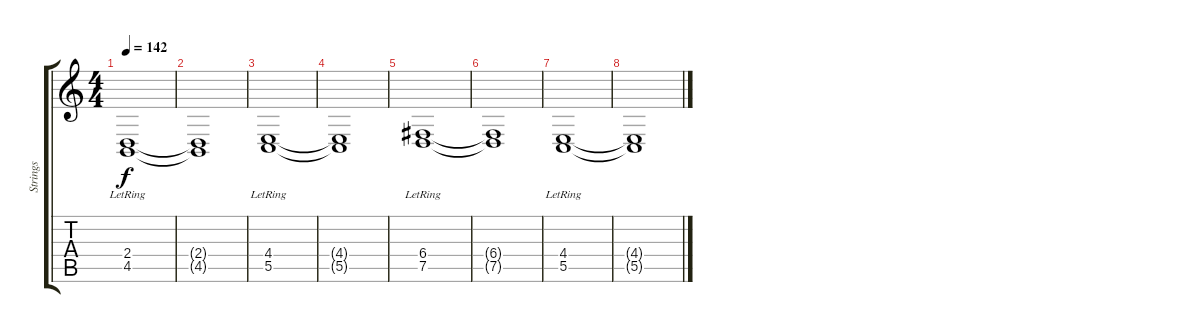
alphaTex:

\track ("Strings" "Strings") {instrument synthstrings1}
\staff {score tabs}
\tuning (D4 A3 F3 C3 G2 C2) {hide}
\ts (4 4)
\tempo 142
\clef g2
\ks c
(2.4{lr} 4.5{lr}).1{dy f} |
(2.4{t} 4.5{t}).1 |
(4.4{lr} 5.5{lr}).1 |
(4.4{t} 5.5{t}).1 |
(6.4{lr} 7.5{lr}).1 |
(6.4{t} 7.5{t}).1 |
(4.4{lr} 5.5{lr}).1 |
(4.4{t} 5.5{t}).1
